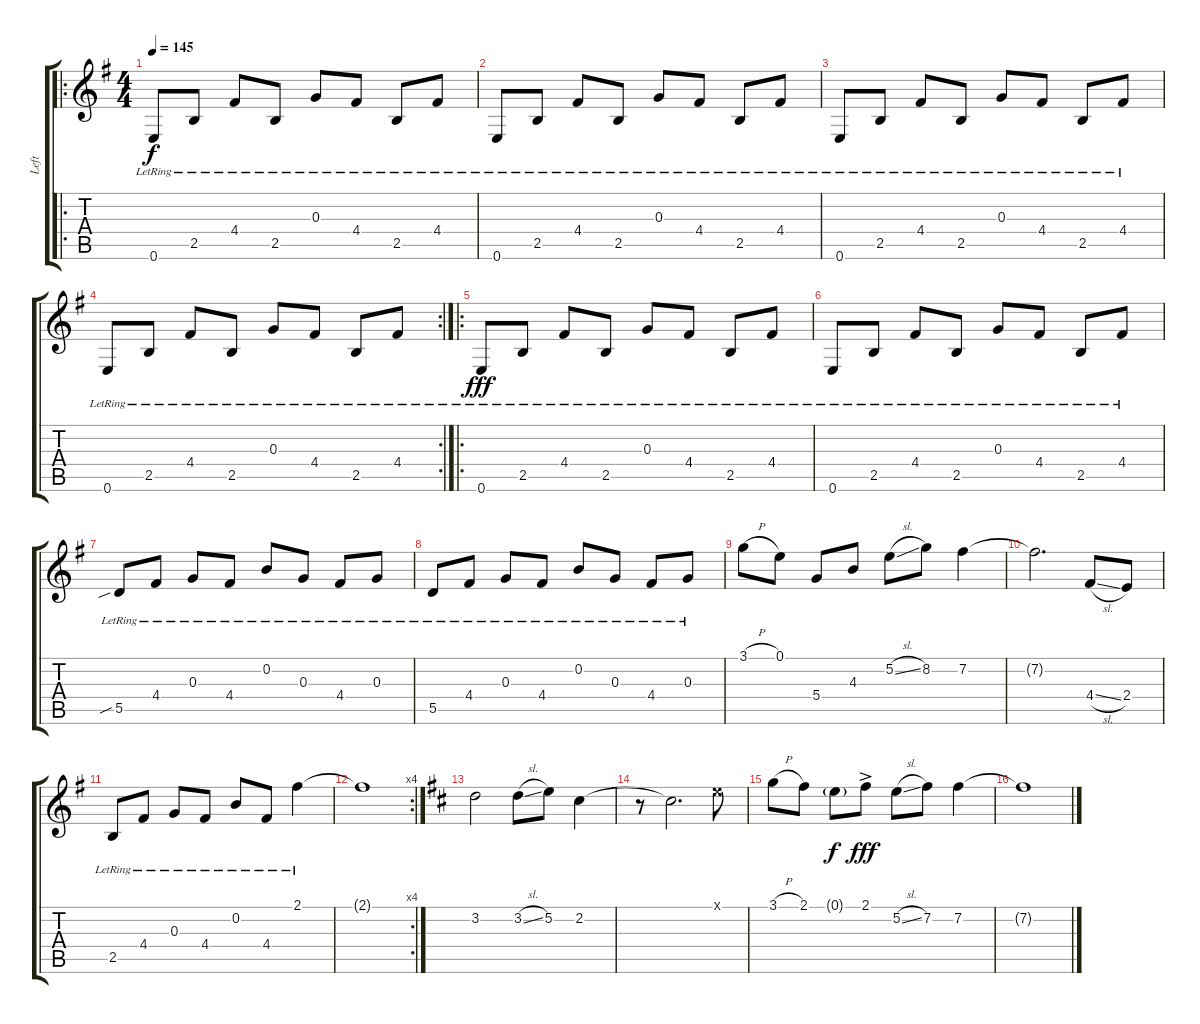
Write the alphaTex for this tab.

\track ("Left" "Left") {instrument acousticguitarsteel}
\staff {score tabs}
\tuning (E4 B3 G3 D3 A2 E2) {hide}
\ro
\ts (4 4)
\tempo 145
\clef g2
\ks g
0.6{lr}.8{dy f instrument acousticguitarsteel} 2.5{lr}.8 4.4{lr}.8 2.5{lr}.8 0.3{lr}.8 4.4{lr}.8 2.5{lr}.8 4.4{lr}.8 |
0.6{lr}.8 2.5{lr}.8 4.4{lr}.8 2.5{lr}.8 0.3{lr}.8 4.4{lr}.8 2.5{lr}.8 4.4{lr}.8 |
0.6{lr}.8 2.5{lr}.8 4.4{lr}.8 2.5{lr}.8 0.3{lr}.8 4.4{lr}.8 2.5{lr}.8 4.4{lr}.8 |
\rc 2
0.6{lr}.8 2.5{lr}.8 4.4{lr}.8 2.5{lr}.8 0.3{lr}.8 4.4{lr}.8 2.5{lr}.8 4.4{lr}.8 |
\ro
0.6{lr}.8{dy fff} 2.5{lr}.8 4.4{lr}.8 2.5{lr}.8 0.3{lr}.8 4.4{lr}.8 2.5{lr}.8 4.4{lr}.8 |
0.6{lr}.8 2.5{lr}.8 4.4{lr}.8 2.5{lr}.8 0.3{lr}.8 4.4{lr}.8 2.5{lr}.8 4.4{lr}.8 |
5.5{sib lr}.8 4.4{lr}.8 0.3{lr}.8 4.4{lr}.8 0.2{lr}.8 0.3{lr}.8 4.4{lr}.8 0.3{lr}.8 |
5.5{lr}.8 4.4{lr}.8 0.3{lr}.8 4.4{lr}.8 0.2{lr}.8 0.3{lr}.8 4.4{lr}.8 0.3{lr}.8 |
3.1{h}.8 0.1.8 5.4.8 4.3.8 5.2{sl}.8 8.2.8 7.2.4 |
7.2{t}.2{d} 4.4{sl}.8 2.4.8 |
2.5{lr}.8 4.4{lr}.8 0.3{lr}.8 4.4{lr}.8 0.2{lr}.8 4.4{lr}.8 2.1{lr}.4 |
\rc 4
2.1{t}.1 |
\ks d
3.2.2 3.2{sl}.8 5.2.8 2.2.4 |
r.8 2.2{t}.2{d} 0.1{x}.8 |
3.1{h}.8 2.1.8 0.1{g}.8{dy f} 2.1{ac}.8{dy fff} 5.2{sl}.8 7.2.8 7.2.4 |
7.2{t}.1
